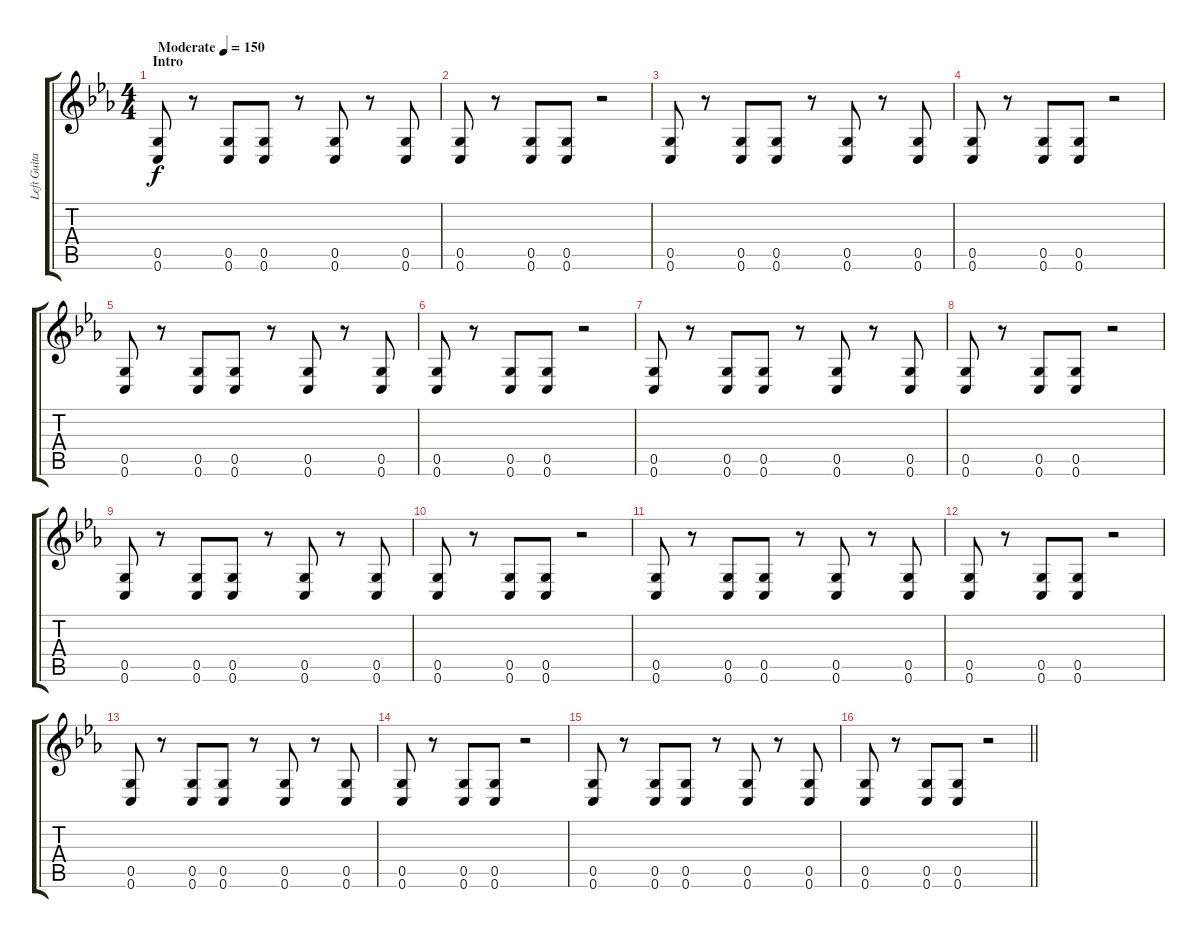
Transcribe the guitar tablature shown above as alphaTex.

\track ("Left Guitar" "Left Guita") {instrument distortionguitar}
\staff {score tabs}
\tuning (D4 A3 F3 C3 G2 C2) {hide}
\ts (4 4)
\section ("" "Intro")
\tempo (150 "Moderate")
\clef g2
\ks eb
(0.5 0.6).8{dy f instrument distortionguitar} r.8 (0.5 0.6).8 (0.5 0.6).8 r.8 (0.5 0.6).8 r.8 (0.5 0.6).8 |
(0.5 0.6).8 r.8 (0.5 0.6).8 (0.5 0.6).8 r.2 |
(0.5 0.6).8 r.8 (0.5 0.6).8 (0.5 0.6).8 r.8 (0.5 0.6).8 r.8 (0.5 0.6).8 |
(0.5 0.6).8 r.8 (0.5 0.6).8 (0.5 0.6).8 r.2 |
(0.5 0.6).8 r.8 (0.5 0.6).8 (0.5 0.6).8 r.8 (0.5 0.6).8 r.8 (0.5 0.6).8 |
(0.5 0.6).8 r.8 (0.5 0.6).8 (0.5 0.6).8 r.2 |
(0.5 0.6).8 r.8 (0.5 0.6).8 (0.5 0.6).8 r.8 (0.5 0.6).8 r.8 (0.5 0.6).8 |
(0.5 0.6).8 r.8 (0.5 0.6).8 (0.5 0.6).8 r.2 |
(0.5 0.6).8 r.8 (0.5 0.6).8 (0.5 0.6).8 r.8 (0.5 0.6).8 r.8 (0.5 0.6).8 |
(0.5 0.6).8 r.8 (0.5 0.6).8 (0.5 0.6).8 r.2 |
(0.5 0.6).8 r.8 (0.5 0.6).8 (0.5 0.6).8 r.8 (0.5 0.6).8 r.8 (0.5 0.6).8 |
(0.5 0.6).8 r.8 (0.5 0.6).8 (0.5 0.6).8 r.2 |
(0.5 0.6).8 r.8 (0.5 0.6).8 (0.5 0.6).8 r.8 (0.5 0.6).8 r.8 (0.5 0.6).8 |
(0.5 0.6).8 r.8 (0.5 0.6).8 (0.5 0.6).8 r.2 |
(0.5 0.6).8 r.8 (0.5 0.6).8 (0.5 0.6).8 r.8 (0.5 0.6).8 r.8 (0.5 0.6).8 |
\barLineRight lightlight
(0.5 0.6).8 r.8 (0.5 0.6).8 (0.5 0.6).8 r.2
